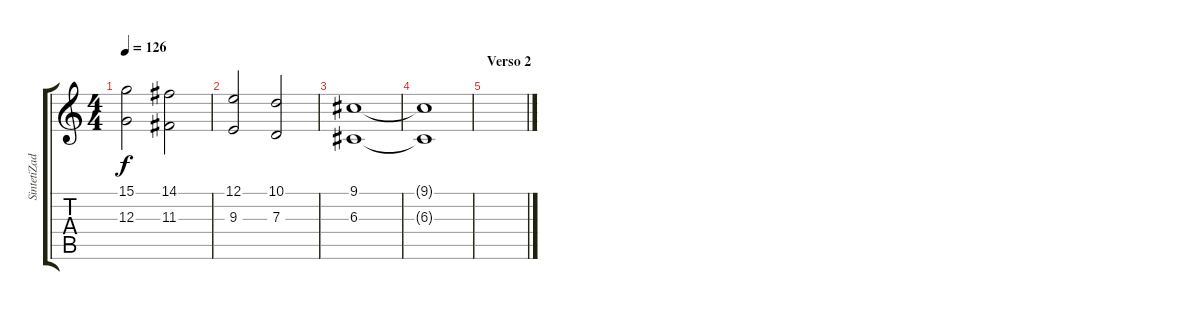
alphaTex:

\track ("SintetiZador 4" "SintetiZad") {instrument musicbox}
\staff {score tabs}
\tuning (E4 B3 G3 D3 A2 E2) {hide}
\ts (4 4)
\tempo 126
\clef g2
\ks c
(15.1 12.3).2{dy f} (14.1 11.3).2 |
(12.1 9.3).2 (10.1 7.3).2 |
(9.1 6.3).1 |
(9.1{t} 6.3{t}).1 |
\section ("" "Verso 2")
